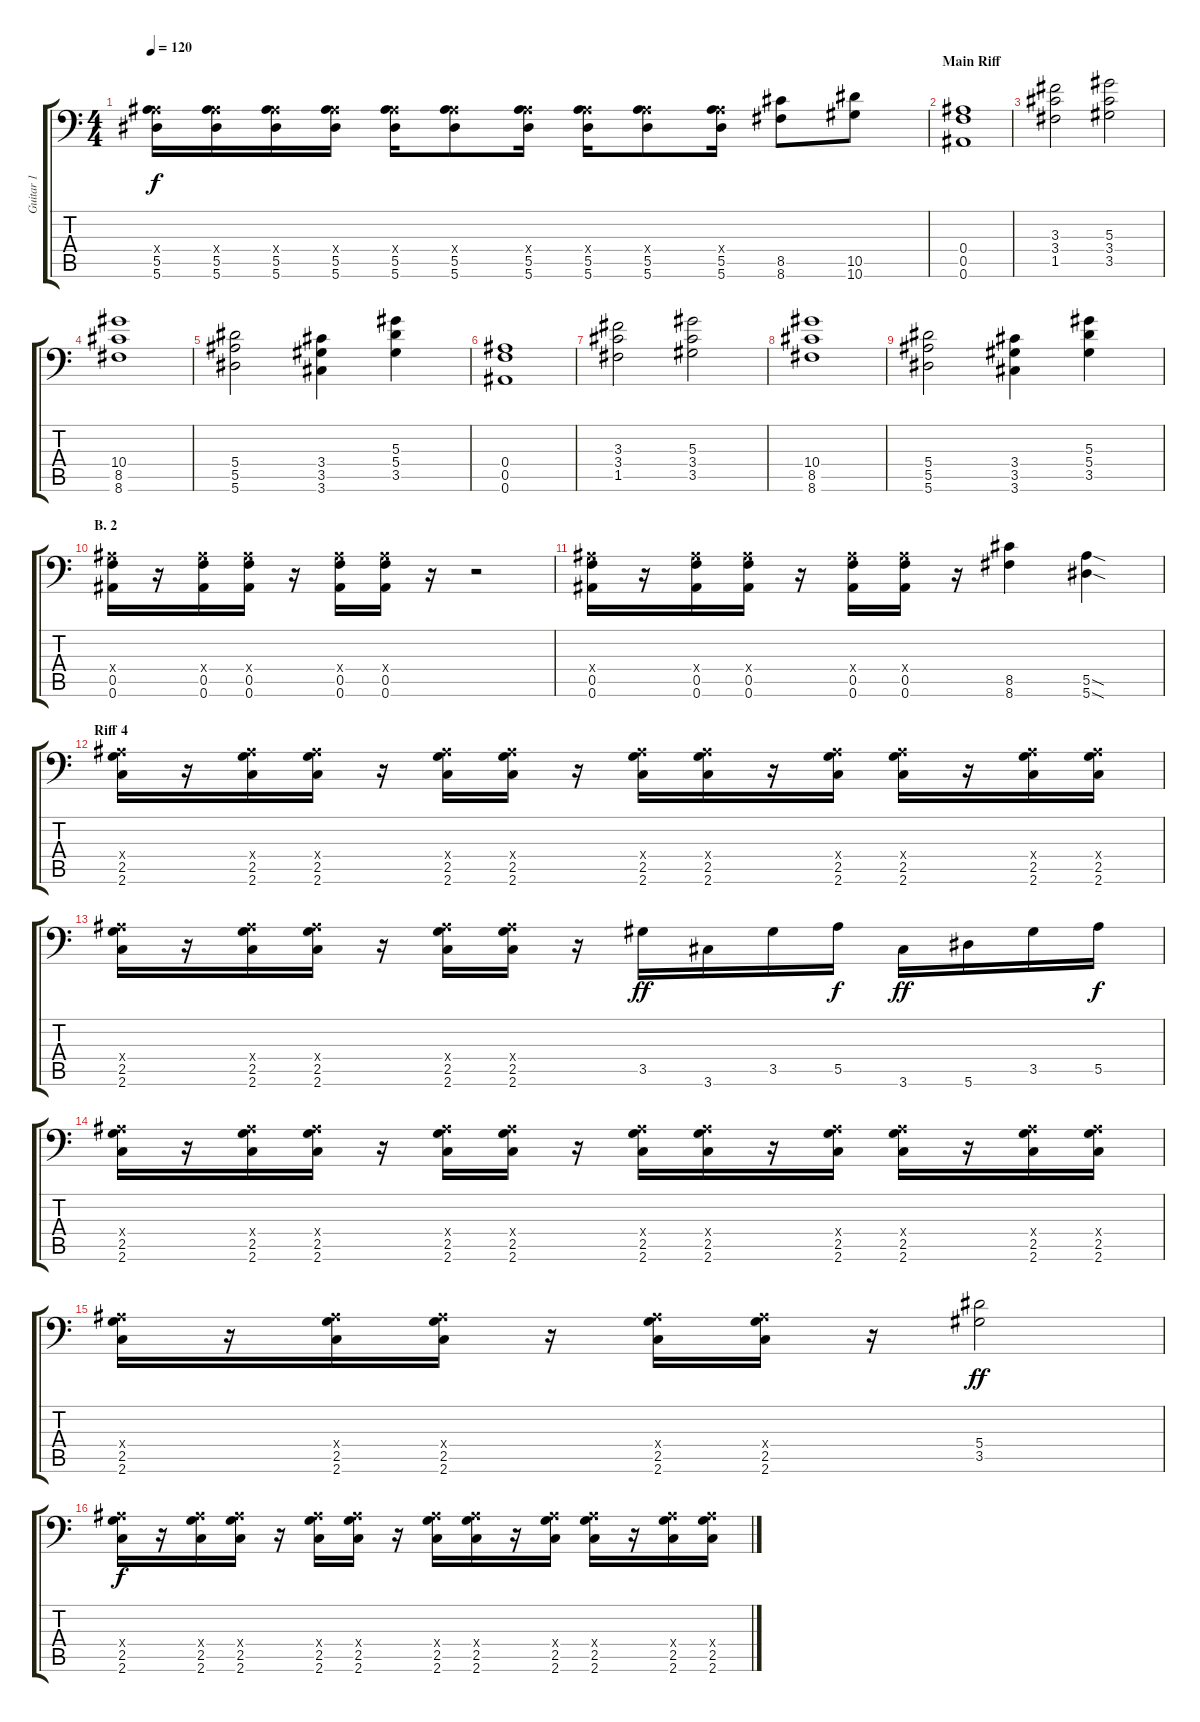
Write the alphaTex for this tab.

\track ("Guitar 1" "Guitar 1") {instrument distortionguitar}
\staff {score tabs}
\tuning (C4 G3 Eb3 Bb2 F2 Bb1) {hide}
\ts (4 4)
\tempo 120
\clef f4
\ks c
(0.4{x} 5.5 5.6).16{dy f} (0.4{x} 5.5 5.6).16 (0.4{x} 5.5 5.6).16 (0.4{x} 5.5 5.6).16 (0.4{x} 5.5 5.6).16 (0.4{x} 5.5 5.6).8 (0.4{x} 5.5 5.6).16 (0.4{x} 5.5 5.6).16 (0.4{x} 5.5 5.6).8 (0.4{x} 5.5 5.6).16 (8.5 8.6).8 (10.5 10.6).8 |
\section ("" "Main Riff")
(0.4 0.5 0.6).1 |
(3.3 3.4 1.5).2 (5.3 3.4 3.5).2 |
(10.4 8.5 8.6).1 |
(5.4 5.5 5.6).2 (3.4 3.5 3.6).4 (5.3 5.4 3.5).4 |
(0.4 0.5 0.6).1 |
(3.3 3.4 1.5).2 (5.3 3.4 3.5).2 |
(10.4 8.5 8.6).1 |
(5.4 5.5 5.6).2 (3.4 3.5 3.6).4 (5.3 5.4 3.5).4 |
\section ("" "B. 2")
(0.4{x} 0.5 0.6).16 r.16 (0.4{x} 0.5 0.6).16 (0.4{x} 0.5 0.6).16 r.16 (0.4{x} 0.5 0.6).16 (0.4{x} 0.5 0.6).16 r.16 r.2 |
(0.4{x} 0.5 0.6).16 r.16 (0.4{x} 0.5 0.6).16 (0.4{x} 0.5 0.6).16 r.16 (0.4{x} 0.5 0.6).16 (0.4{x} 0.5 0.6).16 r.16 (8.5 8.6).4 (5.5{sod} 5.6{sod}).4 |
\section ("" "Riff 4")
(0.4{x} 2.5 2.6).16 r.16 (0.4{x} 2.5 2.6).16 (0.4{x} 2.5 2.6).16 r.16 (0.4{x} 2.5 2.6).16 (0.4{x} 2.5 2.6).16 r.16 (0.4{x} 2.5 2.6).16 (0.4{x} 2.5 2.6).16 r.16 (0.4{x} 2.5 2.6).16 (0.4{x} 2.5 2.6).16 r.16 (0.4{x} 2.5 2.6).16 (0.4{x} 2.5 2.6).16 |
(0.4{x} 2.5 2.6).16 r.16 (0.4{x} 2.5 2.6).16 (0.4{x} 2.5 2.6).16 r.16 (0.4{x} 2.5 2.6).16 (0.4{x} 2.5 2.6).16 r.16 3.5.16{dy ff} 3.6.16 3.5.16 5.5.16{dy f} 3.6.16{dy ff} 5.6.16 3.5.16 5.5.16{dy f} |
(0.4{x} 2.5 2.6).16 r.16 (0.4{x} 2.5 2.6).16 (0.4{x} 2.5 2.6).16 r.16 (0.4{x} 2.5 2.6).16 (0.4{x} 2.5 2.6).16 r.16 (0.4{x} 2.5 2.6).16 (0.4{x} 2.5 2.6).16 r.16 (0.4{x} 2.5 2.6).16 (0.4{x} 2.5 2.6).16 r.16 (0.4{x} 2.5 2.6).16 (0.4{x} 2.5 2.6).16 |
(0.4{x} 2.5 2.6).16 r.16 (0.4{x} 2.5 2.6).16 (0.4{x} 2.5 2.6).16 r.16 (0.4{x} 2.5 2.6).16 (0.4{x} 2.5 2.6).16 r.16 (5.4 3.5).2{dy ff} |
(0.4{x} 2.5 2.6).16{dy f} r.16 (0.4{x} 2.5 2.6).16 (0.4{x} 2.5 2.6).16 r.16 (0.4{x} 2.5 2.6).16 (0.4{x} 2.5 2.6).16 r.16 (0.4{x} 2.5 2.6).16 (0.4{x} 2.5 2.6).16 r.16 (0.4{x} 2.5 2.6).16 (0.4{x} 2.5 2.6).16 r.16 (0.4{x} 2.5 2.6).16 (0.4{x} 2.5 2.6).16
